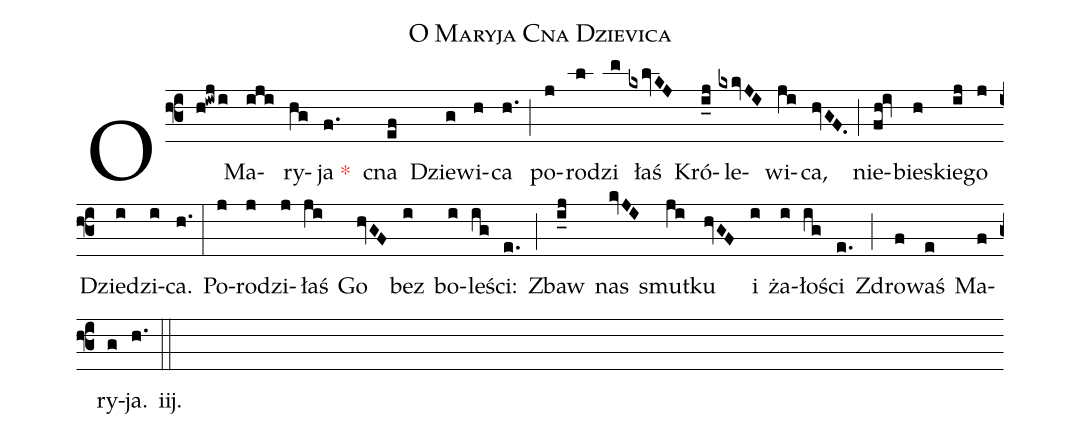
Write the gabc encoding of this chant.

name: O Maryja Cna Dzievica;
%%
(f3)O(h!iwj/i) Ma(iji)ry(hg)ja <c>*</c>(f.) cna(ef) Dzie(g)wi(h)ca(h.) (;)
po(j)ro(l)dzi(m) łaś(kxlvKJ) Kró(i_0j)le(kxkvJI)wi(ji)ca,(hvGF.) (;)
nie(fh!iv)bies(h)kie(ij)go(j) Dzie(i)dzi(i)ca.(h.) (:)
Po(j)ro(j)dzi(j)łaś(ji) Go(hvGF) bez(i) bo(i)le(ig)ści:(e.) (;)
Zbaw(i_0j) nas(kvJI) smu(ji)tku(hvGF) i(i) ża(i)ło(ig)ści(e.) (;)
Zdro(f)waś(e) Ma(f)ry(g)ja.(h.) iij.(::) (/[5])
